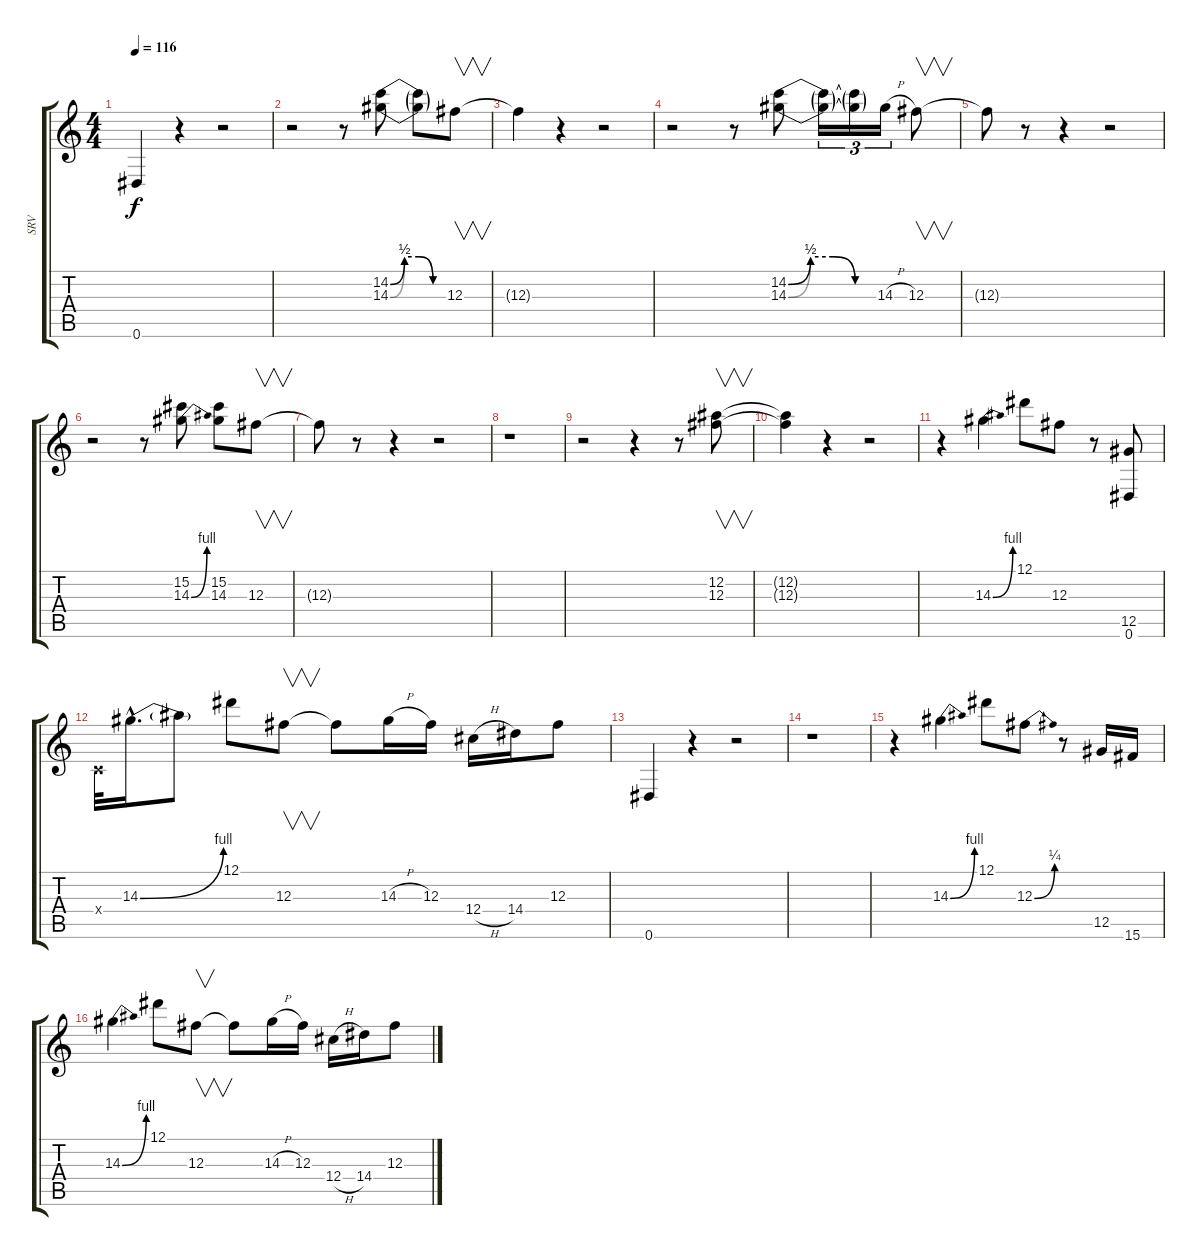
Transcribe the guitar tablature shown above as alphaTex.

\track ("SRV" "SRV") {instrument overdrivenguitar}
\staff {score tabs}
\tuning (Eb4 Bb3 Gb3 Db3 Ab2 Eb2) {hide}
\ts (4 4)
\tempo 116
\clef g2
\ks c
0.6.4{dy f} r.4 r.2 |
r.2 r.8 (14.2{be (custom 0 0 15 2 30 2 45 0 60 0)} 14.3{be (custom 0 0 15 2 30 2 45 0 60 0)}).8 (14.2{t} 14.3{t}).8 12.3.8{v} |
12.3{t}.4 r.4 r.2 |
r.2 r.8 (14.2{be (custom 0 0 15 2 30 2 45 0 60 0)} 14.3{be (custom 0 0 15 2 30 2 45 0 60 0)}).8 (14.2{t} 14.3{t}).16{tu (3 2)} (14.2{t} 14.3{t}).16{tu (3 2)} 14.3{h}.16{tu (3 2)} 12.3.8{v} |
12.3{t}.8 r.8 r.4 r.2 |
r.2 r.8 (15.2 14.3{be (bend 0 0 60 4)}).8 (15.2 14.3).8 12.3.8{v} |
12.3{t}.8 r.8 r.4 r.2 |
r.1 |
r.2 r.4 r.8 (12.2 12.3).8{v} |
(12.2{t} 12.3{t}).4 r.4 r.2 |
r.4 14.3{be (bend 0 0 60 4)}.4 12.1.8 12.3.8 r.8 (12.5 0.6).8 |
-1.4{x}.32 14.3{be (bend 0 0 60 4) hac}.16{d} 14.3{t}.8 12.1.8 12.3.8{v} 12.3{t}.8 14.3{h}.16 12.3.16 12.4{h}.16 14.4.16 12.3.8 |
0.6.4 r.4 r.2 |
r.1 |
r.4 14.3{be (bend 0 0 60 4)}.4 12.1.8 12.3{be (bend 0 0 60 1)}.8 r.8 12.5.16 15.6.16 |
14.3{be (bend 0 0 60 4)}.4 12.1.8 12.3.8{v} 12.3{t}.8 14.3{h}.16 12.3.16 12.4{h}.16 14.4.16 12.3.8
